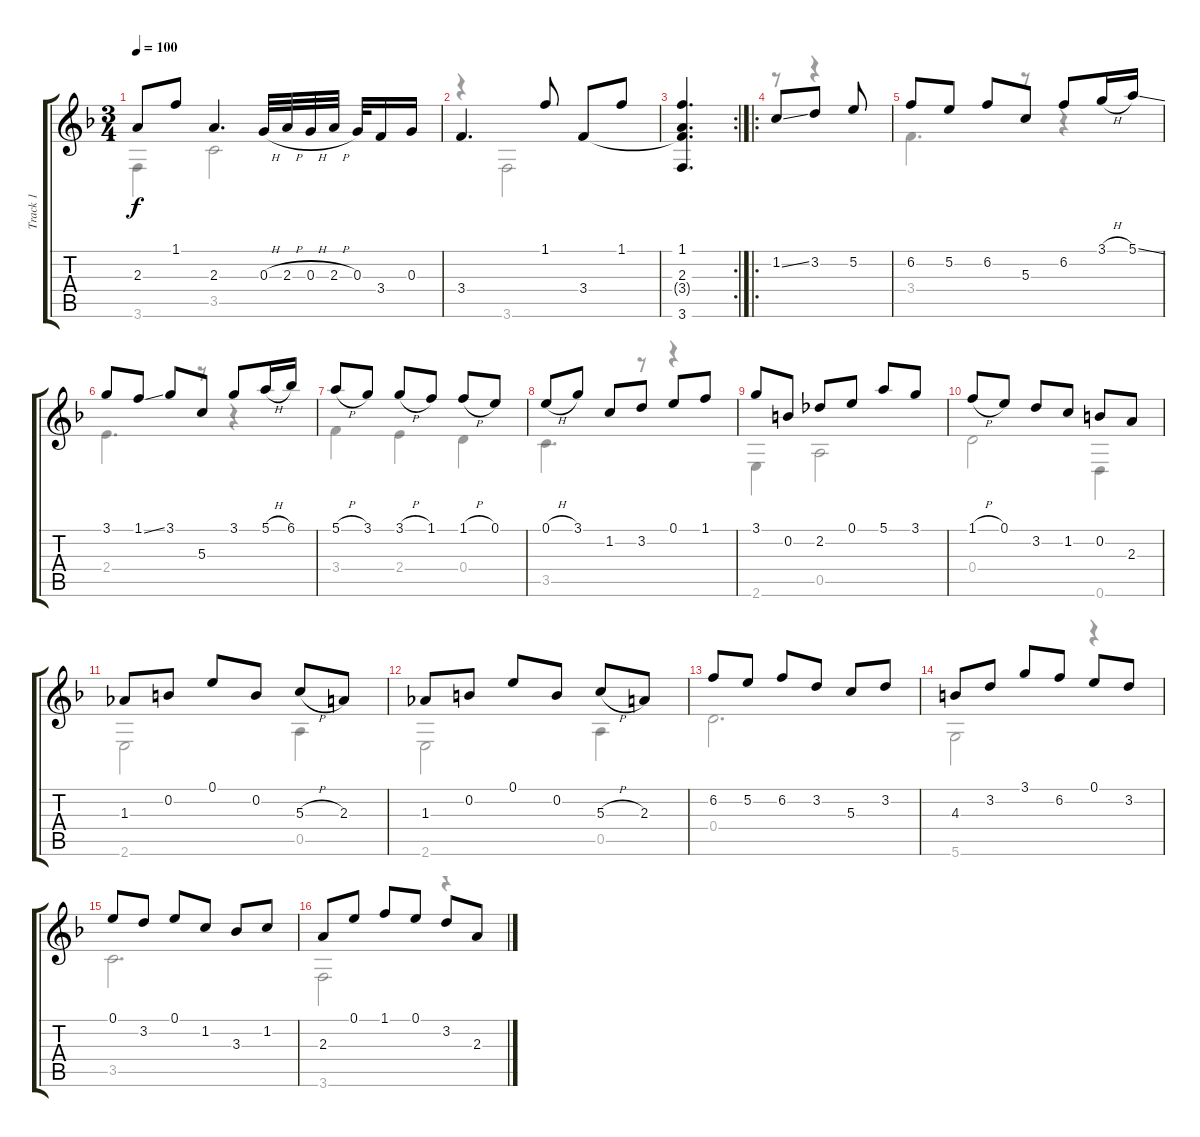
\track ("Track 1" "Track 1") {instrument acousticguitarnylon}
\staff {score tabs}
\tuning (E4 B3 G3 D3 A2 D2) {hide}
\voice
\ts (3 4)
\tempo 100
\clef g2
\ks f
2.3.8{dy f} 1.1.8 2.3.4{d} 0.3{h}.32 2.3{h}.32 0.3{h}.32 2.3{h}.32 0.3.32 3.4.16 0.3.16 |
3.4.4{d} 1.1.8 3.4.8 1.1.8 |
\rc 2
(1.1 2.3 3.4{t} 3.6).4{d} |
\ro
1.2{ss}.8 3.2.8 5.2.8 |
6.2.8 5.2.8 6.2.8 5.3.8 6.2.8 3.1{h}.16 5.1{ss}.16 |
3.1.8 1.1{ss}.8 3.1.8 5.3.8 3.1.8 5.1{h}.16 6.1.16 |
5.1{h}.8 3.1.8 3.1{h}.8 1.1.8 1.1{h}.8 0.1.8 |
0.1{h}.8 3.1.8 1.2.8 3.2.8 0.1.8 1.1.8 |
3.1.8 0.2.8 2.2.8 0.1.8 5.1.8 3.1.8 |
1.1{h}.8 0.1.8 3.2.8 1.2.8 0.2.8 2.3.8 |
1.3.8 0.2.8 0.1.8 0.2.8 5.3{h}.8 2.3.8 |
1.3.8 0.2.8 0.1.8 0.2.8 5.3{h}.8 2.3.8 |
6.2.8 5.2.8 6.2.8 3.2.8 5.3.8 3.2.8 |
4.3.8 3.2.8 3.1.8 6.2.8 0.1.8 3.2.8 |
0.1.8 3.2.8 0.1.8 1.2.8 3.3.8 1.2.8 |
2.3.8 0.1.8 1.1.8 0.1.8 3.2.8 2.3.8
\voice
\clef g2
\ottava regular
\simile none
\ks f
3.6.4{dy f} 3.5.2 |
r.4 3.6.2 |
|
r.8 r.4 |
3.4.4{d} r.8 r.4 |
2.4.4{d} r.8 r.4 |
3.4.4 2.4.4 0.4.4 |
3.5.4{d} r.8 r.4 |
2.6.4 0.5.2 |
0.4.2 0.6.4 |
2.6.2 0.5.4 |
2.6.2 0.5.4 |
0.4.2{d} |
5.6.2 r.4 |
3.5.2{d} |
3.6.2 r.4
